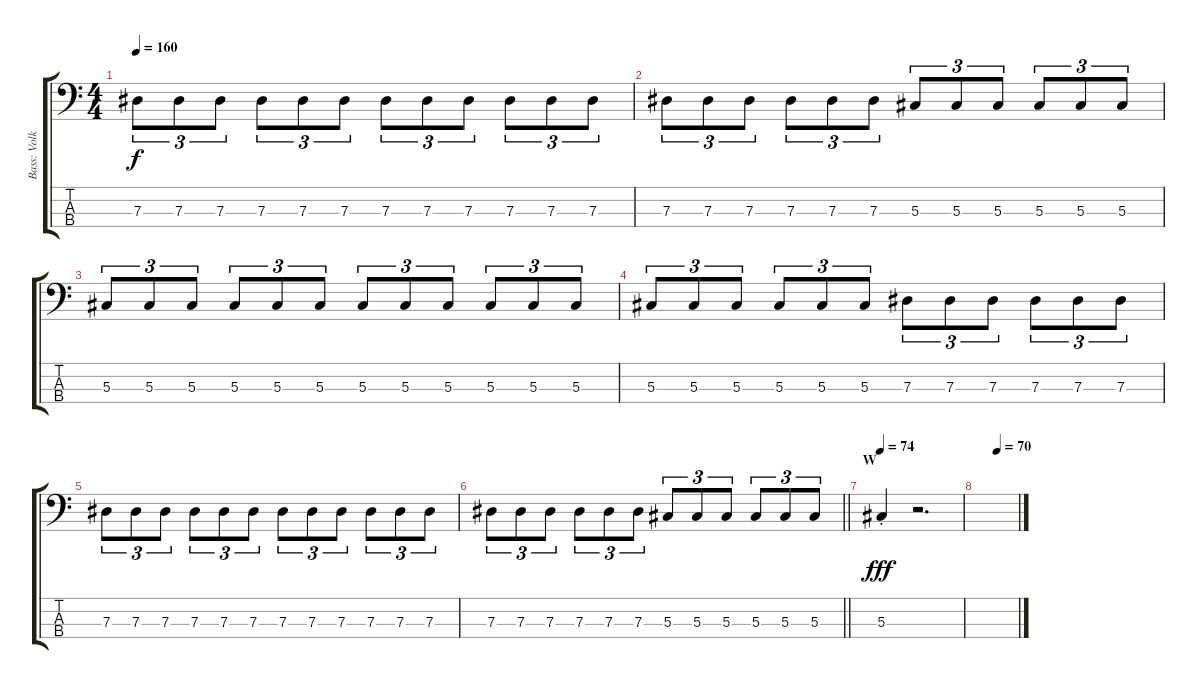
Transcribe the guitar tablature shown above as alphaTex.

\track ("Bass: Volker" "Bass: Volk") {instrument electricbassfinger}
\staff {score tabs}
\tuning (Gb2 Db2 Ab1 Eb1) {hide}
\ts (4 4)
\tempo 160
\clef f4
\ks c
7.3.8{tu (3 2) dy f} 7.3.8{tu (3 2)} 7.3.8{tu (3 2)} 7.3.8{tu (3 2)} 7.3.8{tu (3 2)} 7.3.8{tu (3 2)} 7.3.8{tu (3 2)} 7.3.8{tu (3 2)} 7.3.8{tu (3 2)} 7.3.8{tu (3 2)} 7.3.8{tu (3 2)} 7.3.8{tu (3 2)} |
7.3.8{tu (3 2)} 7.3.8{tu (3 2)} 7.3.8{tu (3 2)} 7.3.8{tu (3 2)} 7.3.8{tu (3 2)} 7.3.8{tu (3 2)} 5.3.8{tu (3 2)} 5.3.8{tu (3 2)} 5.3.8{tu (3 2)} 5.3.8{tu (3 2)} 5.3.8{tu (3 2)} 5.3.8{tu (3 2)} |
5.3.8{tu (3 2)} 5.3.8{tu (3 2)} 5.3.8{tu (3 2)} 5.3.8{tu (3 2)} 5.3.8{tu (3 2)} 5.3.8{tu (3 2)} 5.3.8{tu (3 2)} 5.3.8{tu (3 2)} 5.3.8{tu (3 2)} 5.3.8{tu (3 2)} 5.3.8{tu (3 2)} 5.3.8{tu (3 2)} |
5.3.8{tu (3 2)} 5.3.8{tu (3 2)} 5.3.8{tu (3 2)} 5.3.8{tu (3 2)} 5.3.8{tu (3 2)} 5.3.8{tu (3 2)} 7.3.8{tu (3 2)} 7.3.8{tu (3 2)} 7.3.8{tu (3 2)} 7.3.8{tu (3 2)} 7.3.8{tu (3 2)} 7.3.8{tu (3 2)} |
7.3.8{tu (3 2)} 7.3.8{tu (3 2)} 7.3.8{tu (3 2)} 7.3.8{tu (3 2)} 7.3.8{tu (3 2)} 7.3.8{tu (3 2)} 7.3.8{tu (3 2)} 7.3.8{tu (3 2)} 7.3.8{tu (3 2)} 7.3.8{tu (3 2)} 7.3.8{tu (3 2)} 7.3.8{tu (3 2)} |
\barLineRight lightlight
7.3.8{tu (3 2)} 7.3.8{tu (3 2)} 7.3.8{tu (3 2)} 7.3.8{tu (3 2)} 7.3.8{tu (3 2)} 7.3.8{tu (3 2)} 5.3.8{tu (3 2)} 5.3.8{tu (3 2)} 5.3.8{tu (3 2)} 5.3.8{tu (3 2)} 5.3.8{tu (3 2)} 5.3.8{tu (3 2)} |
\section ("" "W")
\tempo 74
5.3{st}.4{dy fff} r.2{d} |
\tempo (70 0.5)
